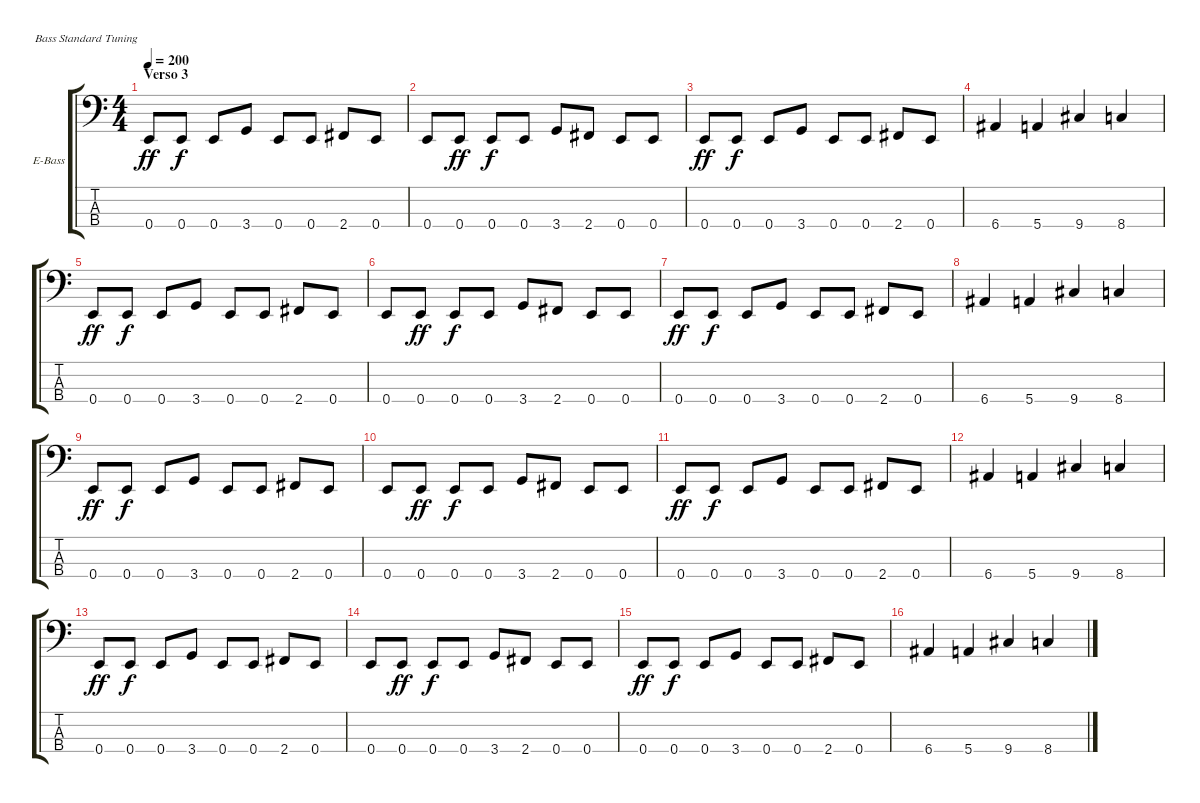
\defaultSystemsLayout 4
\bracketExtendMode groupsimilarinstruments
\firstSystemTrackNameOrientation horizontal
\otherSystemsTrackNameOrientation horizontal
\track ("Bass" "E-Bass") {instrument electricbassfinger}
\staff {score tabs}
\tuning (G2 D2 A1 E1)
\ts (4 4)
\section ("" "Verso 3")
\tempo 200
\clef f4
\ks c
0.4.8{dy ff} 0.4.8{dy f} 0.4.8 3.4.8 0.4.8 0.4.8 2.4.8 0.4.8 |
0.4.8 0.4.8{dy ff} 0.4.8{dy f} 0.4.8 3.4.8 2.4.8 0.4.8 0.4.8 |
0.4.8{dy ff} 0.4.8{dy f} 0.4.8 3.4.8 0.4.8 0.4.8 2.4.8 0.4.8 |
6.4.4 5.4.4 9.4.4 8.4.4 |
0.4.8{dy ff} 0.4.8{dy f} 0.4.8 3.4.8 0.4.8 0.4.8 2.4.8 0.4.8 |
0.4.8 0.4.8{dy ff} 0.4.8{dy f} 0.4.8 3.4.8 2.4.8 0.4.8 0.4.8 |
0.4.8{dy ff} 0.4.8{dy f} 0.4.8 3.4.8 0.4.8 0.4.8 2.4.8 0.4.8 |
6.4.4 5.4.4 9.4.4 8.4.4 |
0.4.8{dy ff} 0.4.8{dy f} 0.4.8 3.4.8 0.4.8 0.4.8 2.4.8 0.4.8 |
0.4.8 0.4.8{dy ff} 0.4.8{dy f} 0.4.8 3.4.8 2.4.8 0.4.8 0.4.8 |
0.4.8{dy ff} 0.4.8{dy f} 0.4.8 3.4.8 0.4.8 0.4.8 2.4.8 0.4.8 |
6.4.4 5.4.4 9.4.4 8.4.4 |
0.4.8{dy ff} 0.4.8{dy f} 0.4.8 3.4.8 0.4.8 0.4.8 2.4.8 0.4.8 |
0.4.8 0.4.8{dy ff} 0.4.8{dy f} 0.4.8 3.4.8 2.4.8 0.4.8 0.4.8 |
0.4.8{dy ff} 0.4.8{dy f} 0.4.8 3.4.8 0.4.8 0.4.8 2.4.8 0.4.8 |
6.4.4 5.4.4 9.4.4 8.4.4
